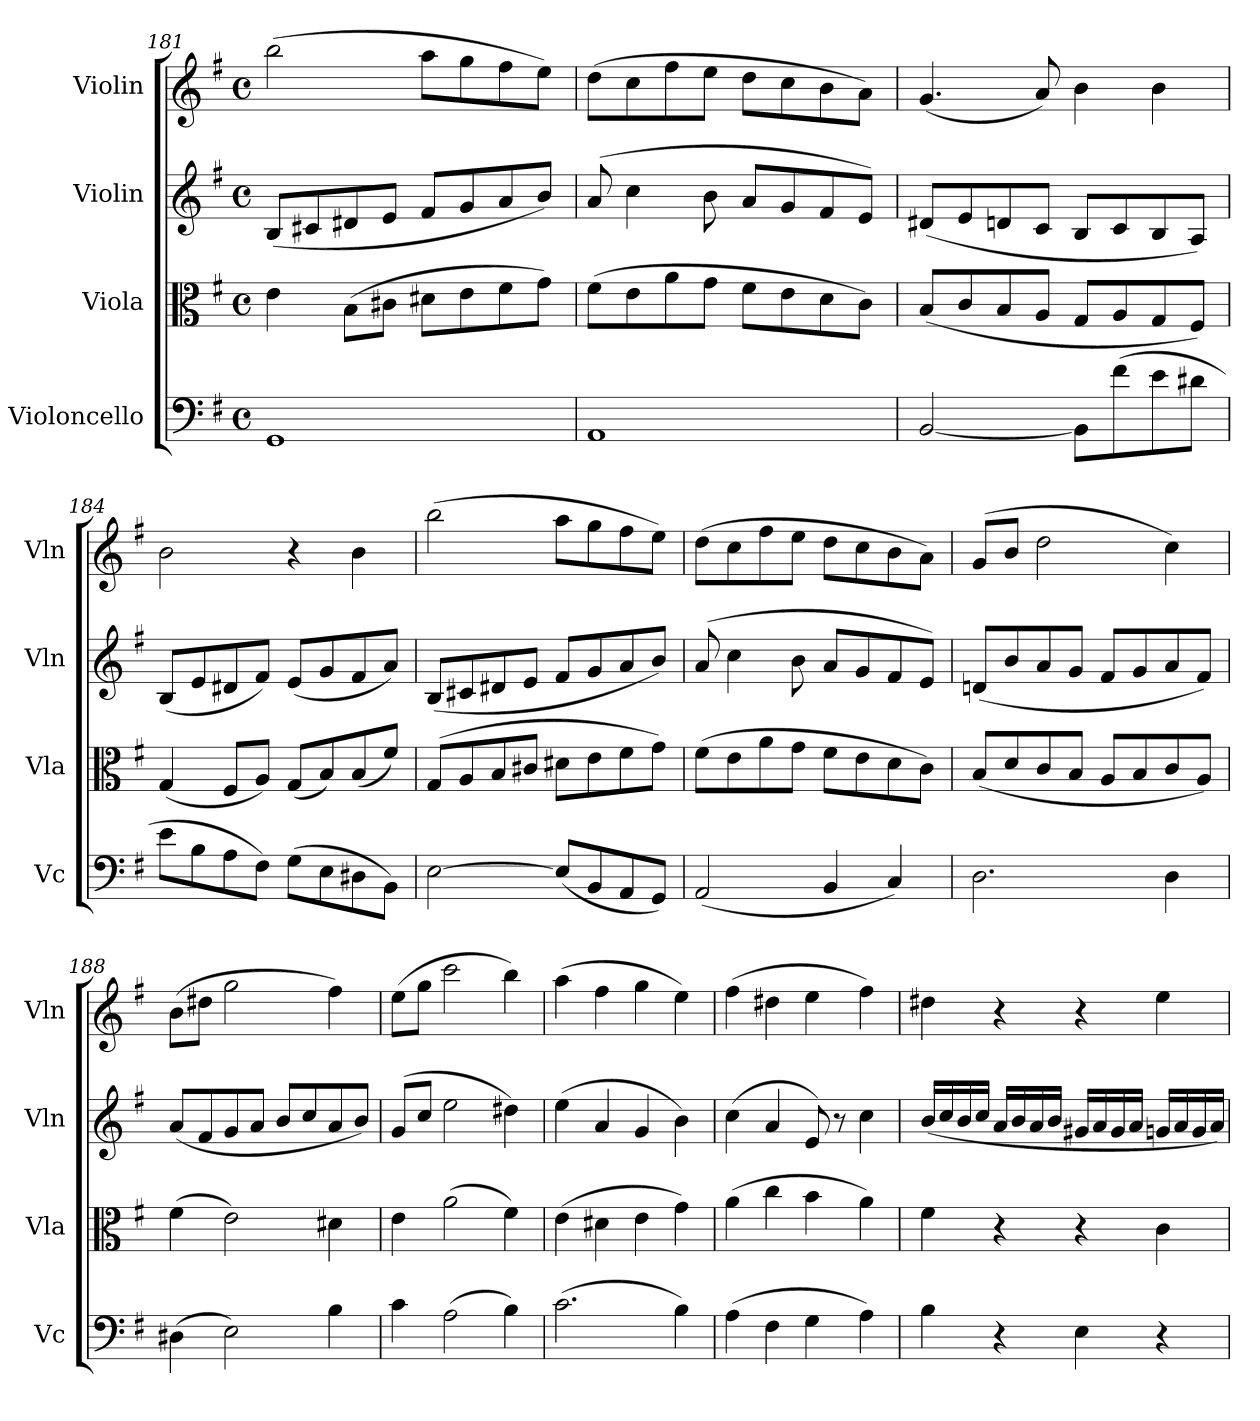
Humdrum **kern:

**kern	**kern	**kern	**kern
*part4	*part3	*part2	*part1
*staff4	*staff3	*staff2	*staff1
*I"Violoncello	*I"Viola	*I"Violin	*I"Violin
*I'Vc	*I'Vla	*I'Vln	*I'Vln
*clefF4	*clefC3	*clefG2	*clefG2
*k[f#]	*k[f#]	*k[f#]	*k[f#]
*M4/4	*M4/4	*M4/4	*M4/4
*met(c)	*met(c)	*met(c)	*met(c)
=181	=181	=181	=181
1GG	4e\	(8B/L	(2bb\
.	.	8c#X/	.
.	(8B\L	8d#X/	.
.	8c#X\J	8e/J	.
.	8d#X\L	8f#/L	8aa\L
.	8e\	8g/	8gg\
.	8f#\	8a/	8ff#\
.	8g\J)	8b/J)	8ee\J)
!!LO:PB:g=z
=182	=182	=182	=182
1AA	(8f#\L	(8a/	(8dd\L
.	8e\	4cc\	8cc\
.	8a\	.	8ff#\
.	8g\J	8b\	8ee\J
.	8f#\L	8a/L	8dd\L
.	8e\	8g/	8cc\
.	8d\	8f#/	8b\
.	8c\J)	8e/J)	8a\J)
=183	=183	=183	=183
[2BB/	(8B/L	(8d#X/L	(4.g/
.	8c/	8e/	.
.	8B/	8dn/	.
.	8A/J	8c/J	8a/)
8BB\L]	8G/L	8B/L	4b\
(8f#\	8A/	8c/	.
8e\	8G/	8B/	4b\
8d#X\J	8F#/J)	8A/J)	.
=184	=184	=184	=184
8e\L	(4G/	(8B/L	2b\
8B\	.	8e/	.
8A\	8F#/L	8d#X/	.
8F#\J)	8A/J)	8f#/J)	.
(8G\L	(8G/L	(8e/L	4r
8E\	8B/)	8g/	.
8D#X\	(8B/	8f#/	4b\
8BB\J)	8f#/J)	8a/J)	.
=185	=185	=185	=185
[2E\	(8G/L	(8B/L	(2bb\
.	8A/	8c#X/	.
.	8B/	8d#X/	.
.	8c#X/J	8e/J	.
(8E/L]	8d#X\L	8f#/L	8aa\L
8BB/	8e\	8g/	8gg\
8AA/	8f#\	8a/	8ff#\
8GG/J)	8g\J)	8b/J)	8ee\J)
=186	=186	=186	=186
(2AA/	(8f#\L	(8a/	(8dd\L
.	8e\	4cc\	8cc\
.	8a\	.	8ff#\
.	8g\J	8b\	8ee\J
4BB/	8f#\L	8a/L	8dd\L
.	8e\	8g/	8cc\
4C/)	8d\	8f#/	8b\
.	8c\J)	8e/J)	8a\J)
=187	=187	=187	=187
2.D\	(8B/L	(8dn/L	(8g/L
.	8d/	8b/	8b/J
.	8c/	8a/	2dd\
.	8B/J	8g/J	.
.	8A/L	8f#/L	.
.	8B/	8g/	.
4D\	8c/	8a/	4cc\)
.	8A/J)	8f#/J)	.
=188	=188	=188	=188
(4D#X\	(4f#\	(8a/L	(8b\L
.	.	8f#/	8dd#X\J
2E\)	2e\)	8g/	2gg\
.	.	8a/J	.
.	.	8b/L	.
.	.	8cc/	.
4B\	4d#X\	8a/	4ff#\)
.	.	8b/J)	.
!!LO:LB:g=z
=189	=189	=189	=189
4c\	4e\	(8g/L	(8ee\L
.	.	8cc/J	8gg\J
(2A\	(2a\	2ee\	2ccc\
4B\)	4f#\)	4dd#X\)	4bb\)
=190	=190	=190	=190
(2.c\	(4e\	(4ee\	(4aa\
.	4d#X\	4a/	4ff#\
.	4e\	4g/	4gg\
4B\)	4g\)	4b\)	4ee\)
=191	=191	=191	=191
(4A\	(4a\	(4cc\	(4ff#\
4F#\	4cc\	4a/	4dd#X\
4G\	4b\	8e/)	4ee\
.	.	8r	.
4A\)	4a\)	4cc\	4ff#\)
=192	=192	=192	=192
4B\	4f#\	(16b/LL	4dd#X\
.	.	16cc/	.
.	.	16b/	.
.	.	16cc/JJ	.
4r	4r	16a/LL	4r
.	.	16b/	.
.	.	16a/	.
.	.	16b/JJ	.
4E\	4r	16g#X/LL	4r
.	.	16a/	.
.	.	16g#/	.
.	.	16a/JJ	.
4r	4c\	16gn/LL	4ee\
.	.	16a/	.
.	.	16g/	.
.	.	16a/JJ)	.
=	=	=	=
*-	*-	*-	*-
